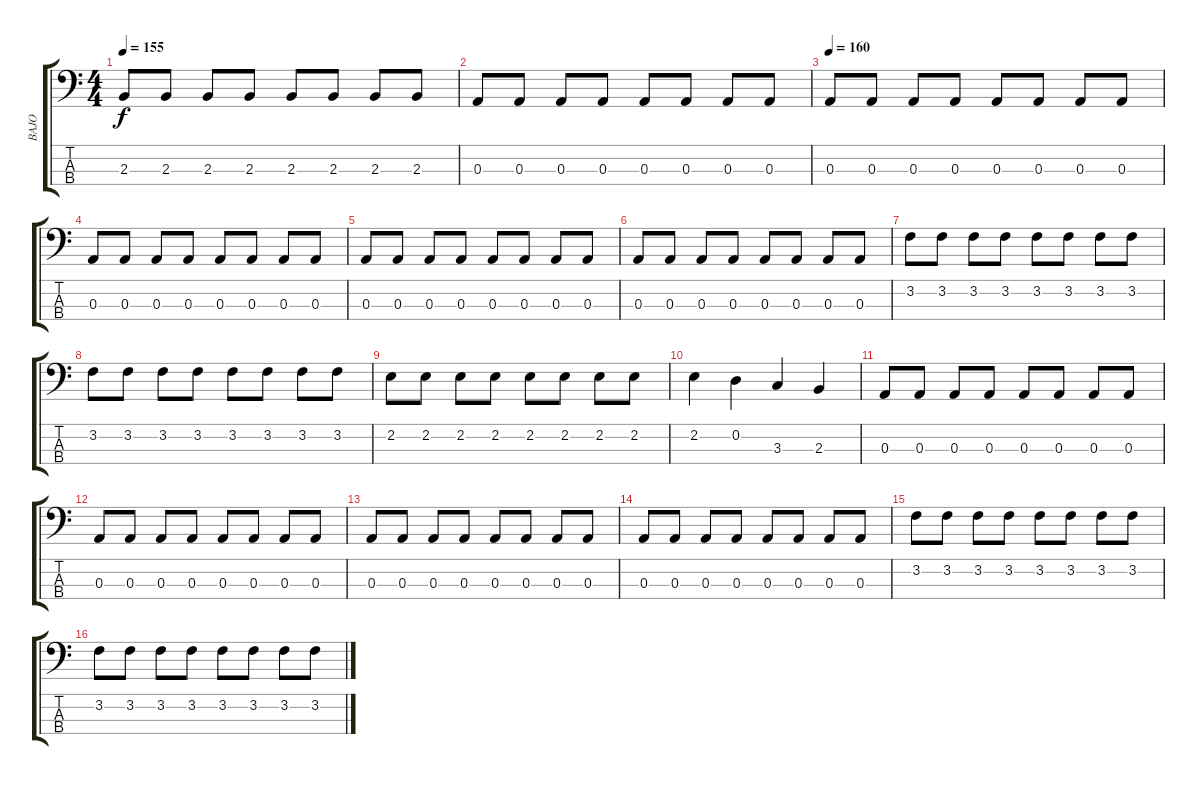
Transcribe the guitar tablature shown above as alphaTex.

\track ("BAJO" "BAJO") {instrument electricbassfinger}
\staff {score tabs}
\tuning (G2 D2 A1 E1) {hide}
\ts (4 4)
\tempo 155
\clef f4
\ks c
2.3.8{dy f} 2.3.8 2.3.8 2.3.8 2.3.8 2.3.8 2.3.8 2.3.8 |
0.3.8 0.3.8 0.3.8 0.3.8 0.3.8 0.3.8 0.3.8 0.3.8 |
\tempo 160
0.3.8 0.3.8 0.3.8 0.3.8 0.3.8 0.3.8 0.3.8 0.3.8 |
0.3.8 0.3.8 0.3.8 0.3.8 0.3.8 0.3.8 0.3.8 0.3.8 |
0.3.8 0.3.8 0.3.8 0.3.8 0.3.8 0.3.8 0.3.8 0.3.8 |
0.3.8 0.3.8 0.3.8 0.3.8 0.3.8 0.3.8 0.3.8 0.3.8 |
3.2.8 3.2.8 3.2.8 3.2.8 3.2.8 3.2.8 3.2.8 3.2.8 |
3.2.8 3.2.8 3.2.8 3.2.8 3.2.8 3.2.8 3.2.8 3.2.8 |
2.2.8 2.2.8 2.2.8 2.2.8 2.2.8 2.2.8 2.2.8 2.2.8 |
2.2.4 0.2.4 3.3.4 2.3.4 |
0.3.8 0.3.8 0.3.8 0.3.8 0.3.8 0.3.8 0.3.8 0.3.8 |
0.3.8 0.3.8 0.3.8 0.3.8 0.3.8 0.3.8 0.3.8 0.3.8 |
0.3.8 0.3.8 0.3.8 0.3.8 0.3.8 0.3.8 0.3.8 0.3.8 |
0.3.8 0.3.8 0.3.8 0.3.8 0.3.8 0.3.8 0.3.8 0.3.8 |
3.2.8 3.2.8 3.2.8 3.2.8 3.2.8 3.2.8 3.2.8 3.2.8 |
3.2.8 3.2.8 3.2.8 3.2.8 3.2.8 3.2.8 3.2.8 3.2.8
